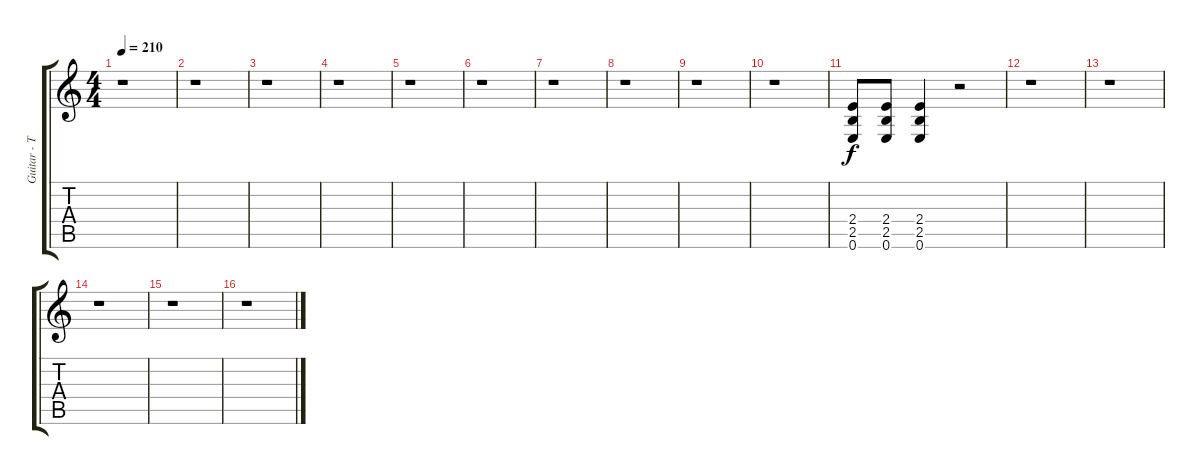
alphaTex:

\track ("Guitar - Tom Mattew Delonge" "Guitar - T") {instrument overdrivenguitar}
\staff {score tabs}
\tuning (E4 B3 G3 D3 A2 E2) {hide}
\ts (4 4)
\tempo 210
\clef g2
\ks c
r.1{dy mp} |
r.1 |
r.1 |
r.1 |
r.1 |
r.1 |
r.1 |
r.1 |
r.1 |
r.1 |
(2.4 2.5 0.6).8{dy f} (2.4 2.5 0.6).8 (2.4 2.5 0.6).4 r.2 |
r.1 |
r.1 |
r.1 |
r.1 |
r.1
